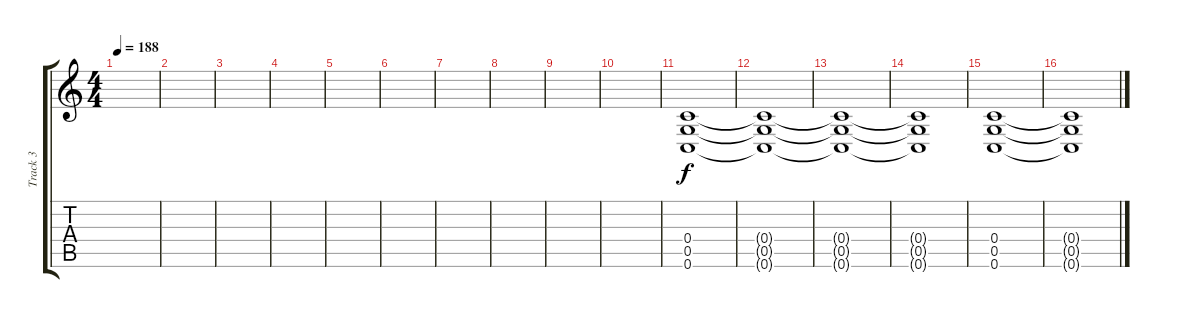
\track ("Track 3" "Track 3") {instrument distortionguitar}
\staff {score tabs}
\tuning (D4 A3 F3 C3 G2 C2) {hide}
\ts (4 4)
\tempo 188
\clef g2
\ks c
|
|
|
|
|
|
|
|
|
|
(0.4 0.5 0.6).1 |
(0.4{t} 0.5{t} 0.6{t}).1 |
(0.4{t} 0.5{t} 0.6{t}).1 |
(0.4{t} 0.5{t} 0.6{t}).1 |
(0.4 0.5 0.6).1 |
(0.4{t} 0.5{t} 0.6{t}).1
